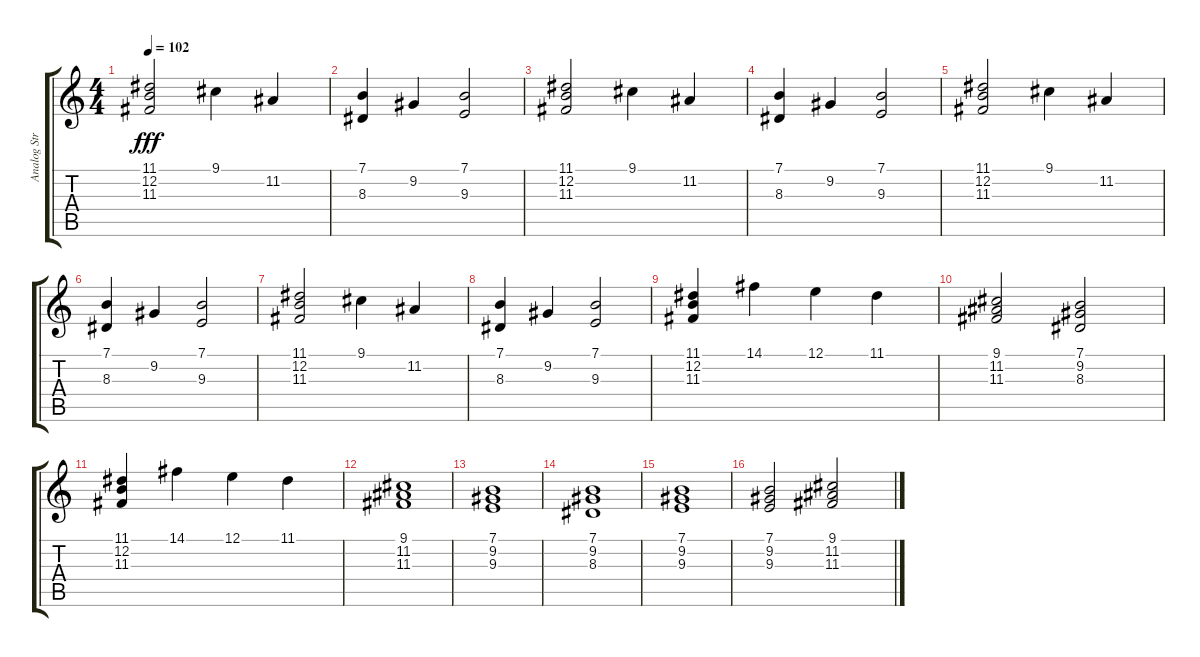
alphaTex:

\track ("Analog Strings" "Analog Str") {instrument synthstrings1}
\staff {score tabs}
\tuning (E4 B3 G3 D3 A2 E2) {hide}
\ts (4 4)
\tempo 102
\clef g2
\ks c
(11.1 12.2 11.3).2{dy fff} 9.1.4 11.2.4 |
(7.1 8.3).4 9.2.4 (7.1 9.3).2 |
(11.1 12.2 11.3).2 9.1.4 11.2.4 |
(7.1 8.3).4 9.2.4 (7.1 9.3).2 |
(11.1 12.2 11.3).2 9.1.4 11.2.4 |
(7.1 8.3).4 9.2.4 (7.1 9.3).2 |
(11.1 12.2 11.3).2 9.1.4 11.2.4 |
(7.1 8.3).4 9.2.4 (7.1 9.3).2 |
(11.1 12.2 11.3).4 14.1.4 12.1.4 11.1.4 |
(9.1 11.2 11.3).2 (7.1 9.2 8.3).2 |
(11.1 12.2 11.3).4 14.1.4 12.1.4 11.1.4 |
(9.1 11.2 11.3).1 |
(7.1 9.2 9.3).1 |
(7.1 9.2 8.3).1 |
(7.1 9.2 9.3).1 |
(7.1 9.2 9.3).2 (9.1 11.2 11.3).2
